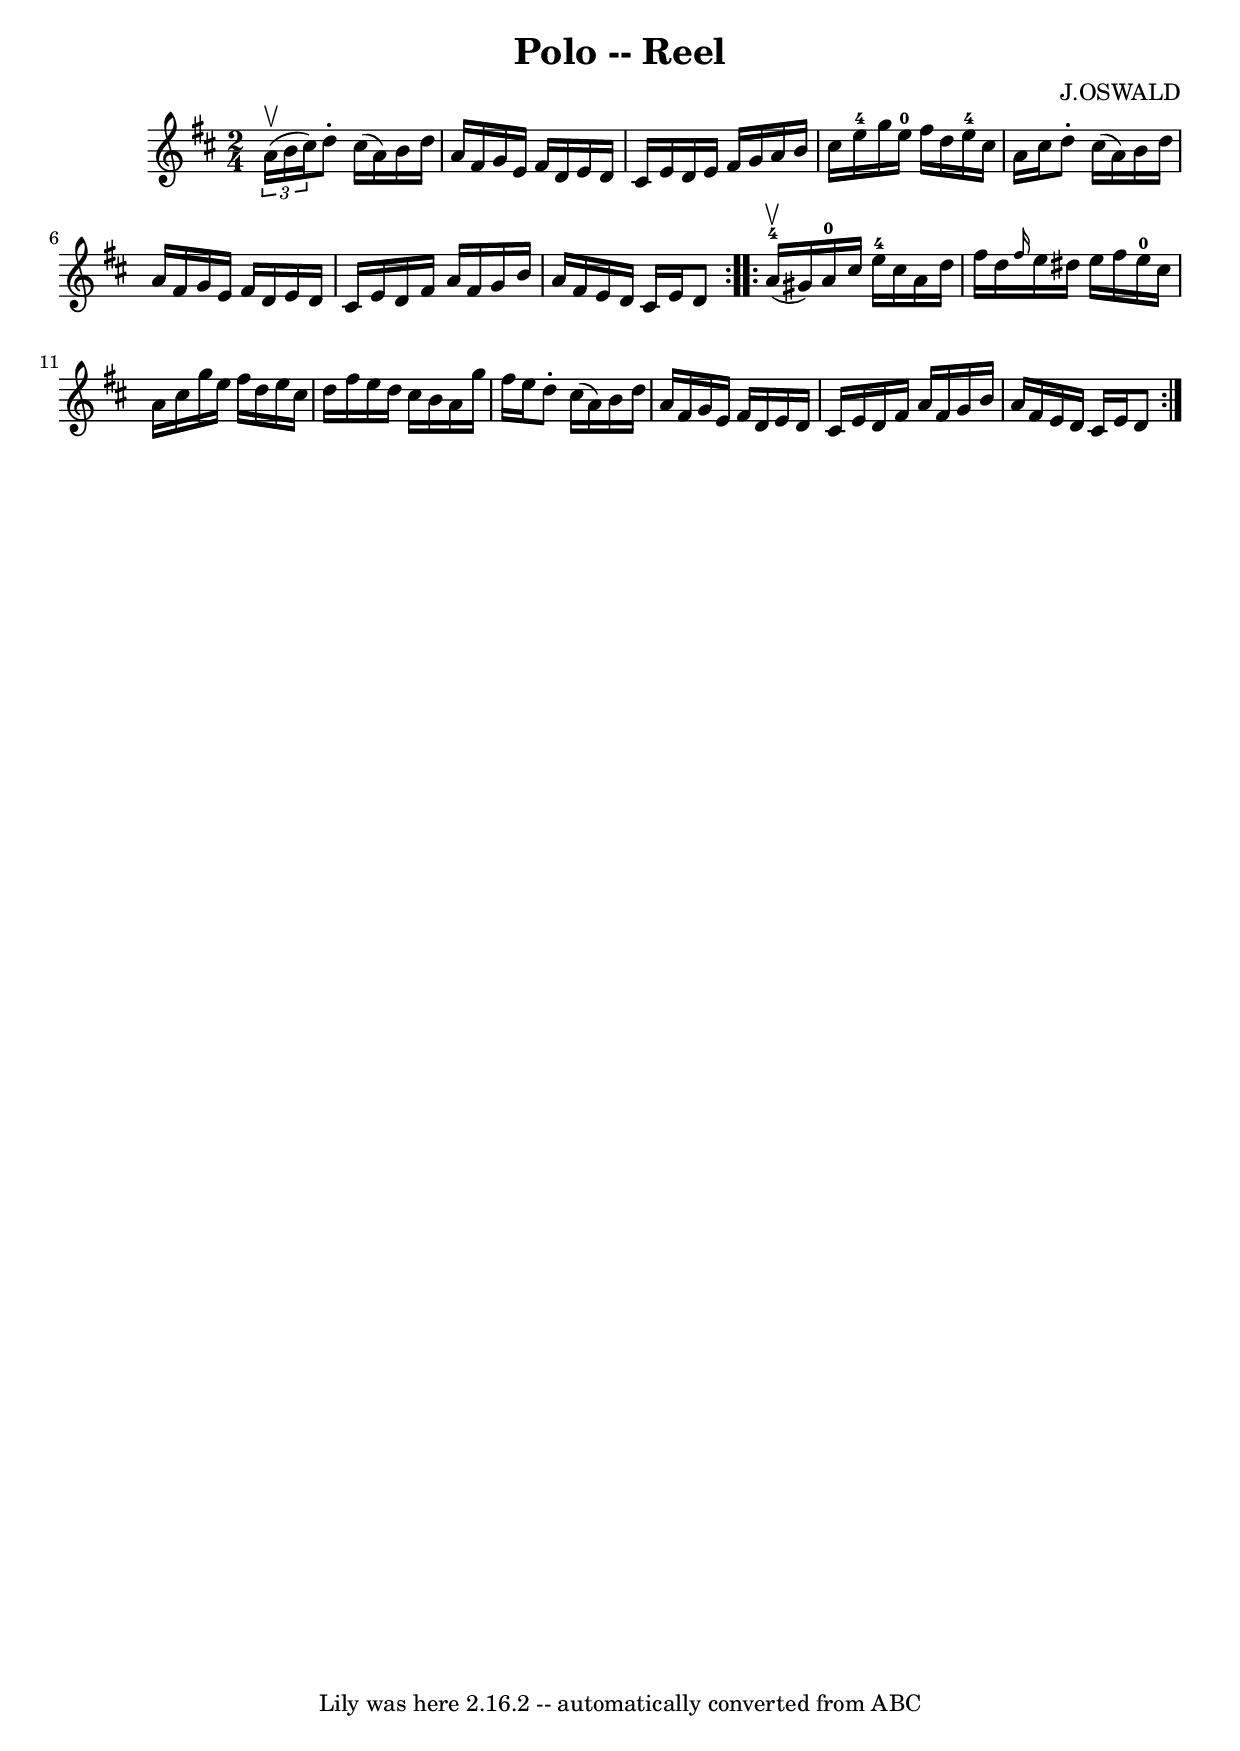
\version "2.16.2"
\include "Mammoth.ily"
\header {
  %% book = "Ryan's Mammoth Collection"
  composer = "J.OSWALD"
  crossRefNumber = "1"
  footnotes = "\\\\246"
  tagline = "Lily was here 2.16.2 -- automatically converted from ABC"
  title = "Polo -- Reel"

}
voicedefault =  {



  \repeat volta 2 {

    \time 2/4 
    \key d \major
    \times 2/3 { a'16^\upbow(b'16 cis''16) 
	       }  |
    d''8-. cis''16 (a'16) b'16 d''16 a'16 fis'16    |
    g'16 e'16 fis'16 d'16 e'16 d'16 cis'16 e'16     |
    d'16 e'16 fis'16 g'16 a'16 b'16 cis''16 e''16-4   |
    g''16 e''16-0 fis''16 d''16 e''16-4   
    cis''16 a'16 cis''16    |
    d''8-. cis''16 (a'16)   
    b'16 d''16 a'16 fis'16    |
    g'16 e'16 fis'16 d'16    
    e'16 d'16 cis'16 e'16    |
    d'16 fis'16 a'16 fis'16   
    g'16 b'16 a'16 fis'16    |
    e'16 d'16 cis'16 e'16    
    d'8  
  }     
  \repeat volta 2 {
    a'16-4^\upbow(gis'16) |
    
    a'16-0 cis''16 e''16-4 cis''16 a'16 d''16 fis''16    
    d''16    |
    \grace { fis''16  
	   } e''16 dis''16 e''16 fis''16 
    e''16-0 cis''16 a'16 cis''16    |
    g''16 e''16    
    fis''16 d''16 e''16 cis''16 d''16 fis''16    |
    e''16    
    d''16 cis''16 b'16 a'16 g''16 fis''16 e''16    |
    
    d''8-. cis''16 (a'16) b'16 d''16 a'16 fis'16    |
    
    g'16 e'16 fis'16 d'16 e'16 d'16 cis'16 e'16    |
    
    d'16 fis'16 a'16 fis'16 g'16 b'16 a'16 fis'16    |
    
    e'16 d'16 cis'16 e'16 d'8  
  }   

}

\score{
  <<

    \context Staff="default"
    {
      \voicedefault 
      
    }

  >>
  \layout {
    
  }
  \midi {
  }

}
